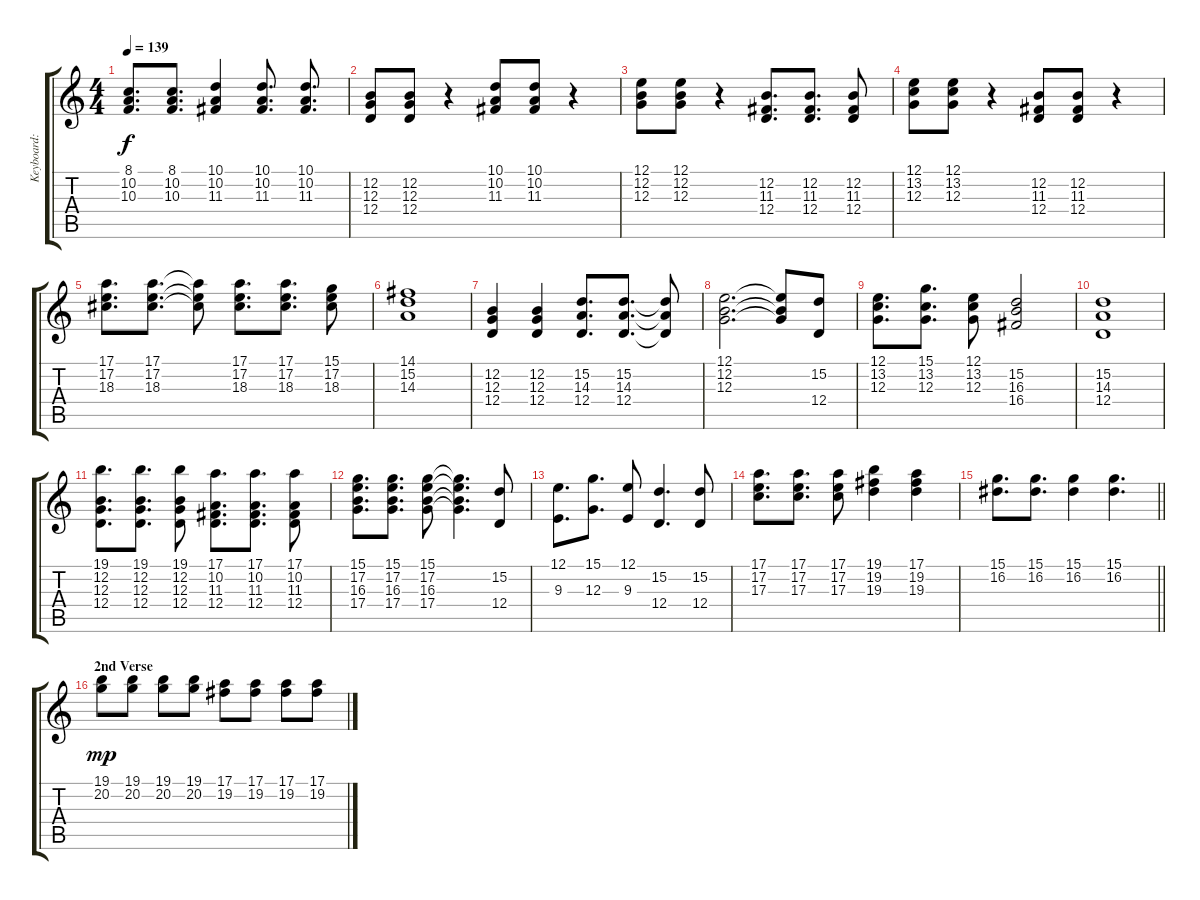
\track ("Keyboard: Tsugumi Kotobuki" "Keyboard: ") {instrument electricgrandpiano}
\staff {score tabs}
\tuning (E4 B3 G3 D3 A2 E2) {hide}
\ts (4 4)
\tempo 139
\clef g2
\ks c
(8.1 10.2 10.3).8{d dy f} (8.1 10.2 10.3).8{d} (10.1 10.2 11.3).4 (10.1 10.2 11.3).8{d} (10.1 10.2 11.3).8{d} |
(12.2 12.3 12.4).8 (12.2 12.3 12.4).8 r.4 (10.1 10.2 11.3).8 (10.1 10.2 11.3).8 r.4 |
(12.1 12.2 12.3).8 (12.1 12.2 12.3).8 r.4 (12.2 11.3 12.4).8{d} (12.2 11.3 12.4).8{d} (12.2 11.3 12.4).8 |
(12.1 13.2 12.3).8 (12.1 13.2 12.3).8 r.4 (12.2 11.3 12.4).8 (12.2 11.3 12.4).8 r.4 |
(17.1 17.2 18.3).8{d} (17.1 17.2 18.3).8{d} (17.1{t} 17.2{t} 18.3{t}).8 (17.1 17.2 18.3).8{d} (17.1 17.2 18.3).8{d} (15.1 17.2 18.3).8 |
(14.1 15.2 14.3).1 |
(12.2 12.3 12.4).4 (12.2 12.3 12.4).4 (15.2 14.3 12.4).8{d} (15.2 14.3 12.4).8{d} (15.2{t} 14.3{t} 12.4{t}).8 |
(12.1 12.2 12.3).2{d} (12.1{t} 12.2{t} 12.3{t}).8 (15.2 12.4).8 |
(12.1 13.2 12.3).8{d} (15.1 13.2 12.3).8{d} (12.1 13.2 12.3).8 (15.2 16.3 16.4).2 |
(15.2 14.3 12.4).1 |
(19.1 12.2 12.3 12.4).8{d} (19.1 12.2 12.3 12.4).8{d} (19.1 12.2 12.3 12.4).8 (17.1 10.2 11.3 12.4).8{d} (17.1 10.2 11.3 12.4).8{d} (17.1 10.2 11.3 12.4).8 |
(15.1 17.2 16.3 17.4).8{d} (15.1 17.2 16.3 17.4).8{d} (15.1 17.2 16.3 17.4).8 (15.1{t} 17.2{t} 16.3{t} 17.4{t}).4{d} (15.2 12.4).8 |
(12.1 9.3).8{d} (15.1 12.3).8{d} (12.1 9.3).8 (15.2 12.4).4{d} (15.2 12.4).8 |
(17.1 17.2 17.3).8{d} (17.1 17.2 17.3).8{d} (17.1 17.2 17.3).8 (19.1 19.2 19.3).4 (17.1 19.2 19.3).4 |
\barLineRight lightlight
(15.1 16.2).8{d} (15.1 16.2).8{d} (15.1 16.2).4 (15.1 16.2).4{d} |
\section ("" "2nd Verse")
(19.1 20.2).8{dy mp} (19.1 20.2).8 (19.1 20.2).8 (19.1 20.2).8 (17.1 19.2).8 (17.1 19.2).8 (17.1 19.2).8 (17.1 19.2).8
